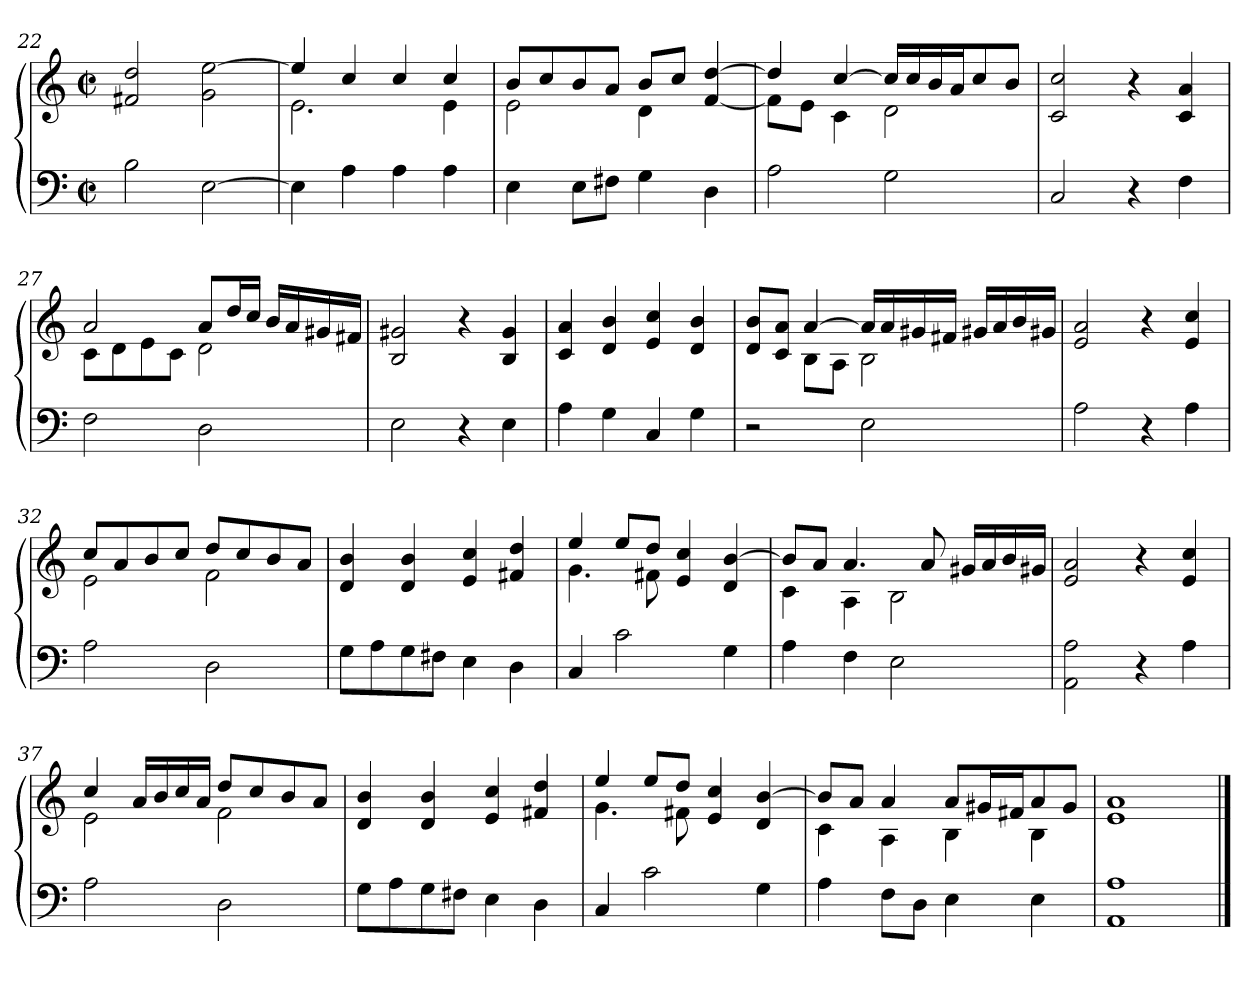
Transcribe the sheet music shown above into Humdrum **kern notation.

**kern	**kern
*part1	*part1
*staff2	*staff1
*clefF4	*clefG2
*k[]	*k[]
*M2/2	*M2/2
*met(c|)	*met(c|)
=22	=22
2B\	2f#X/ 2dd/
[2E\	2g\ [2ee\
!!LO:LB:g=z
=23	=23
*	*^
4E\]	4ee/]	2.e\
4A\	4cc/	.
4A\	4cc/	.
4A\	4cc/	4e\
=24	=24	=24
4E\	8b/L	2e\
.	8cc/	.
8E\L	8b/	.
8F#X\J	8a/J	.
4G\	8b/L	4d\
.	8cc/J	.
4D\	[4f/ [4dd/	4ryy
=25	=25	=25
2A\	4dd/]	8f\L]
.	.	8e\J
.	[4cc/	4c\
2G\	16cc/LL]	2d\
.	16cc/	.
.	16b/	.
.	16a/J	.
.	8cc/	.
.	8b/J	.
*	*v	*v
=26	=26
2C/	2c/ 2cc/
4r	4r
4F\	4c/ 4a/
!!LO:PB:g=z
=27	=27
*	*^
2F\	2a/	8c\L
.	.	8d\
.	.	8e\
.	.	8c\J
2D\	8a/L	2d\
.	16dd/L	.
.	16cc/JJ	.
.	16b/LL	.
.	16a/	.
.	16g#X/	.
.	16f#X/JJ	.
*	*v	*v
=28	=28
2E\	2B/ 2g#X/
4r	4r
4E\	4B/ 4g#/
=29	=29
4A\	4c/ 4a/
4G\	4d/ 4b/
4C/	4e/ 4cc/
4G\	4d/ 4b/
=30	=30
*	*^
2r	8d/ 8b/L	4ryy
.	8c/ 8a/J	.
.	[4a/	8B\L
.	.	8A\J
2E\	16a/LL]	2B\
.	16a/	.
.	16g#X/	.
.	16f#X/JJ	.
.	16g#X/LL	.
.	16a/	.
.	16b/	.
.	16g#X/JJ	.
*	*v	*v
=31	=31
2A\	2e/ 2a/
4r	4r
4A\	4e/ 4cc/
!!LO:LB:g=z
=32	=32
*	*^
2A\	8cc/L	2e\
.	8a/	.
.	8b/	.
.	8cc/J	.
2D\	8dd/L	2f\
.	8cc/	.
.	8b/	.
.	8a/J	.
*	*v	*v
=33	=33
8G\L	4d/ 4b/
8A\	.
8G\	4d/ 4b/
8F#X\J	.
4E\	4e/ 4cc/
4D\	4f#X/ 4dd/
=34	=34
*	*^
4C/	4ee/	4.g\
2c\	8ee/L	.
.	8dd/J	8f#X\
.	4e/ 4cc/	2ryy
4G\	4d/ [4b/	.
=35	=35	=35
4A\	8b/L]	4c\
.	8a/J	.
4F\	4.a/	4A\
2E\	.	2B\
.	8a/	.
.	16g#X/LL	.
.	16a/	.
.	16b/	.
.	16g#X/JJ	.
*	*v	*v
!!LO:LB:g=z
=36	=36
2AA\ 2A\	2e/ 2a/
4r	4r
4A\	4e/ 4cc/
=37	=37
*	*^
2A\	4cc/	2e\
.	16a/LL	.
.	16b/	.
.	16cc/	.
.	16a/JJ	.
2D\	8dd/L	2f\
.	8cc/	.
.	8b/	.
.	8a/J	.
*	*v	*v
=38	=38
8G\L	4d/ 4b/
8A\	.
8G\	4d/ 4b/
8F#X\J	.
4E\	4e/ 4cc/
4D\	4f#X/ 4dd/
=39	=39
*	*^
4C/	4ee/	4.g\
2c\	8ee/L	.
.	8dd/J	8f#X\
.	4e/ 4cc/	2ryy
4G\	4d/ [4b/	.
!!LO:LB:g=z	!!
=40	=40	=40
4A\	8b/L]	4c\
.	8a/J	.
8F\L	4a/	4A\
8D\J	.	.
4E\	8a/L	4B\
.	16g#X/L	.
.	16f#X/J	.
4E\	8a/	4B\
.	8g#/J	.
*	*v	*v
=41	=41
1AA 1A	1e 1a
==	==
*-	*-
